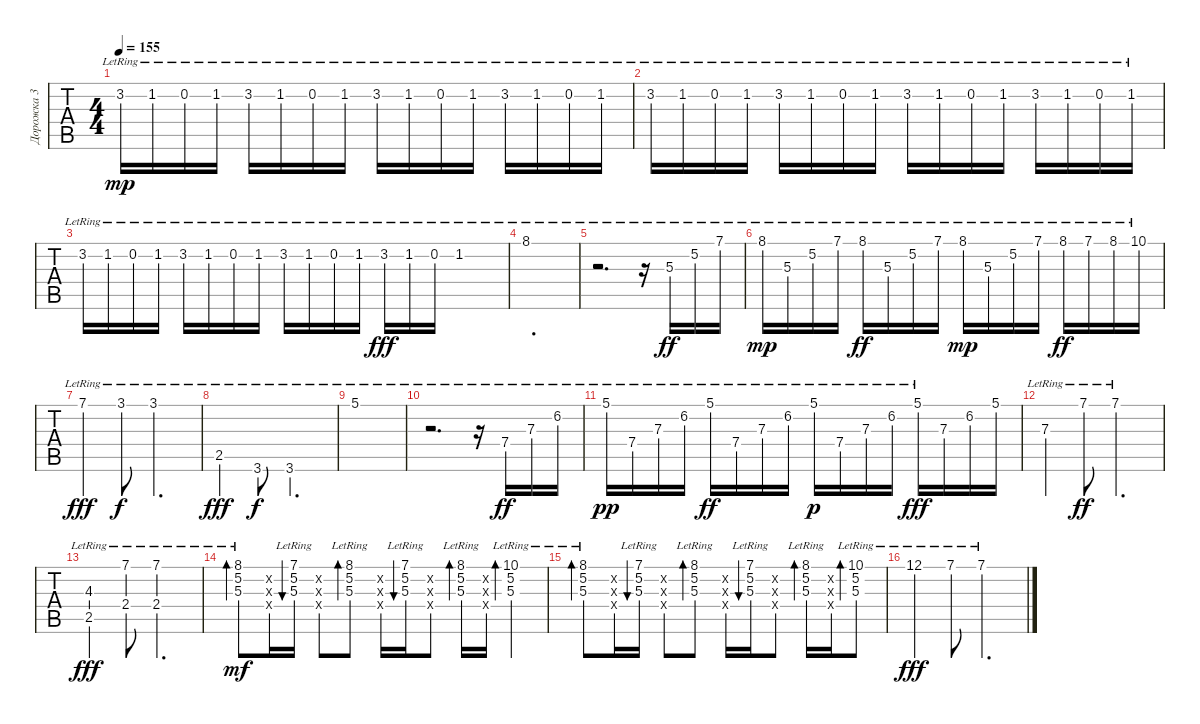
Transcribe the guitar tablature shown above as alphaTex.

\track ("Дорожка 3" "Дорожка 3") {instrument acousticguitarsteel}
\staff {tabs}
\tuning (E4 B3 G3 D3 A2 E2) {hide}
\ts (4 4)
\tempo 155
\clef g2
\ks c
3.2{lr}.16{dy mp} 1.2{lr}.16 0.2{lr}.16 1.2{lr}.16 3.2{lr}.16 1.2{lr}.16 0.2{lr}.16 1.2{lr}.16 3.2{lr}.16 1.2{lr}.16 0.2{lr}.16 1.2{lr}.16 3.2{lr}.16 1.2{lr}.16 0.2{lr}.16 1.2{lr}.16 |
3.2{lr}.16 1.2{lr}.16 0.2{lr}.16 1.2{lr}.16 3.2{lr}.16 1.2{lr}.16 0.2{lr}.16 1.2{lr}.16 3.2{lr}.16 1.2{lr}.16 0.2{lr}.16 1.2{lr}.16 3.2{lr}.16 1.2{lr}.16 0.2{lr}.16 1.2{lr}.16 |
3.2{lr}.16 1.2{lr}.16 0.2{lr}.16 1.2{lr}.16 3.2{lr}.16 1.2{lr}.16 0.2{lr}.16 1.2{lr}.16 3.2{lr}.16 1.2{lr}.16 0.2{lr}.16 1.2{lr}.16 3.2{lr}.16{dy fff} 1.2{lr}.16 0.2{lr}.16 1.2{lr}.1 |
8.1{lr}.1{d} |
r.2{d} r.16 5.3{lr}.16{dy ff} 5.2{lr}.16 7.1{lr}.16 |
8.1{lr}.16{dy mp instrument brightacousticpiano} 5.3{lr}.16 5.2{lr}.16 7.1{lr}.16 8.1{lr}.16{dy ff} 5.3{lr}.16 5.2{lr}.16 7.1{lr}.16 8.1{lr}.16{dy mp} 5.3{lr}.16 5.2{lr}.16 7.1{lr}.16 8.1{lr}.16{dy ff instrument brightacousticpiano} 7.1{lr}.16 8.1{lr}.16 10.1{lr}.16 |
7.1{lr}.4{dy fff} 3.1{lr}.8{dy f} 3.1{lr}.2{d} |
2.5{lr}.4{dy fff instrument brightacousticpiano} 3.6{lr}.8{dy f} 3.6{lr}.2{d} |
5.1{lr}.1 |
r.2{d} r.16 7.4{lr}.16{dy ff instrument brightacousticpiano} 7.3{lr}.16 6.2{lr}.16 |
5.1{lr}.16{dy pp} 7.4{lr}.16 7.3{lr}.16 6.2{lr}.16 5.1{lr}.16{dy ff} 7.4{lr}.16 7.3{lr}.16 6.2{lr}.16 5.1{lr}.16{dy p} 7.4{lr}.16 7.3{lr}.16 6.2{lr}.16 5.1{lr}.16{dy fff} 7.3.16 6.2.16 5.1.16 |
7.3{lr}.4 7.1{lr}.8{dy ff} 7.1{lr}.2{d} |
(4.3{lr} 2.5).4{dy fff} (7.1{lr} 2.4).8 (7.1{lr} 2.4).2{d} |
(8.1 5.2{lr} 5.3{lr}).8{bd 30 dy mf instrument acousticguitarsteel} (1.2{x} 2.3{x} 2.4{x}).16 (7.1 5.2{lr} 5.3{lr}).16{bu 30} (1.2{x} 2.3{x} 2.4{x}).8 (8.1 5.2{lr} 5.3{lr}).8{bd 30} (1.2{x} 2.3{x} 2.4{x}).16 (7.1 5.2{lr} 5.3{lr}).16{bu 30} (1.2{x} 2.3{x} 2.4{x}).8 (8.1 5.2{lr} 5.3{lr}).16{bd 30} (1.2{x} 2.3{x} 2.4{x}).16 (10.1 5.2{lr} 5.3{lr}).4{bd 30} |
(8.1 5.2{lr} 5.3{lr}).8{bd 30 instrument acousticguitarsteel} (1.2{x} 2.3{x} 2.4{x}).16 (7.1 5.2{lr} 5.3{lr}).16{bu 30} (1.2{x} 2.3{x} 2.4{x}).8 (8.1 5.2{lr} 5.3{lr}).8{bd 30} (1.2{x} 2.3{x} 2.4{x}).16 (7.1 5.2{lr} 5.3{lr}).16{bu 30} (1.2{x} 2.3{x} 2.4{x}).8 (8.1 5.2{lr} 5.3{lr}).16{bd 30} (1.2{x} 2.3{x} 2.4{x}).16 (10.1 5.2{lr} 5.3{lr}).8{bd 30} |
12.1{lr}.4{dy fff} 7.1{lr}.8 7.1{lr}.2{d}
